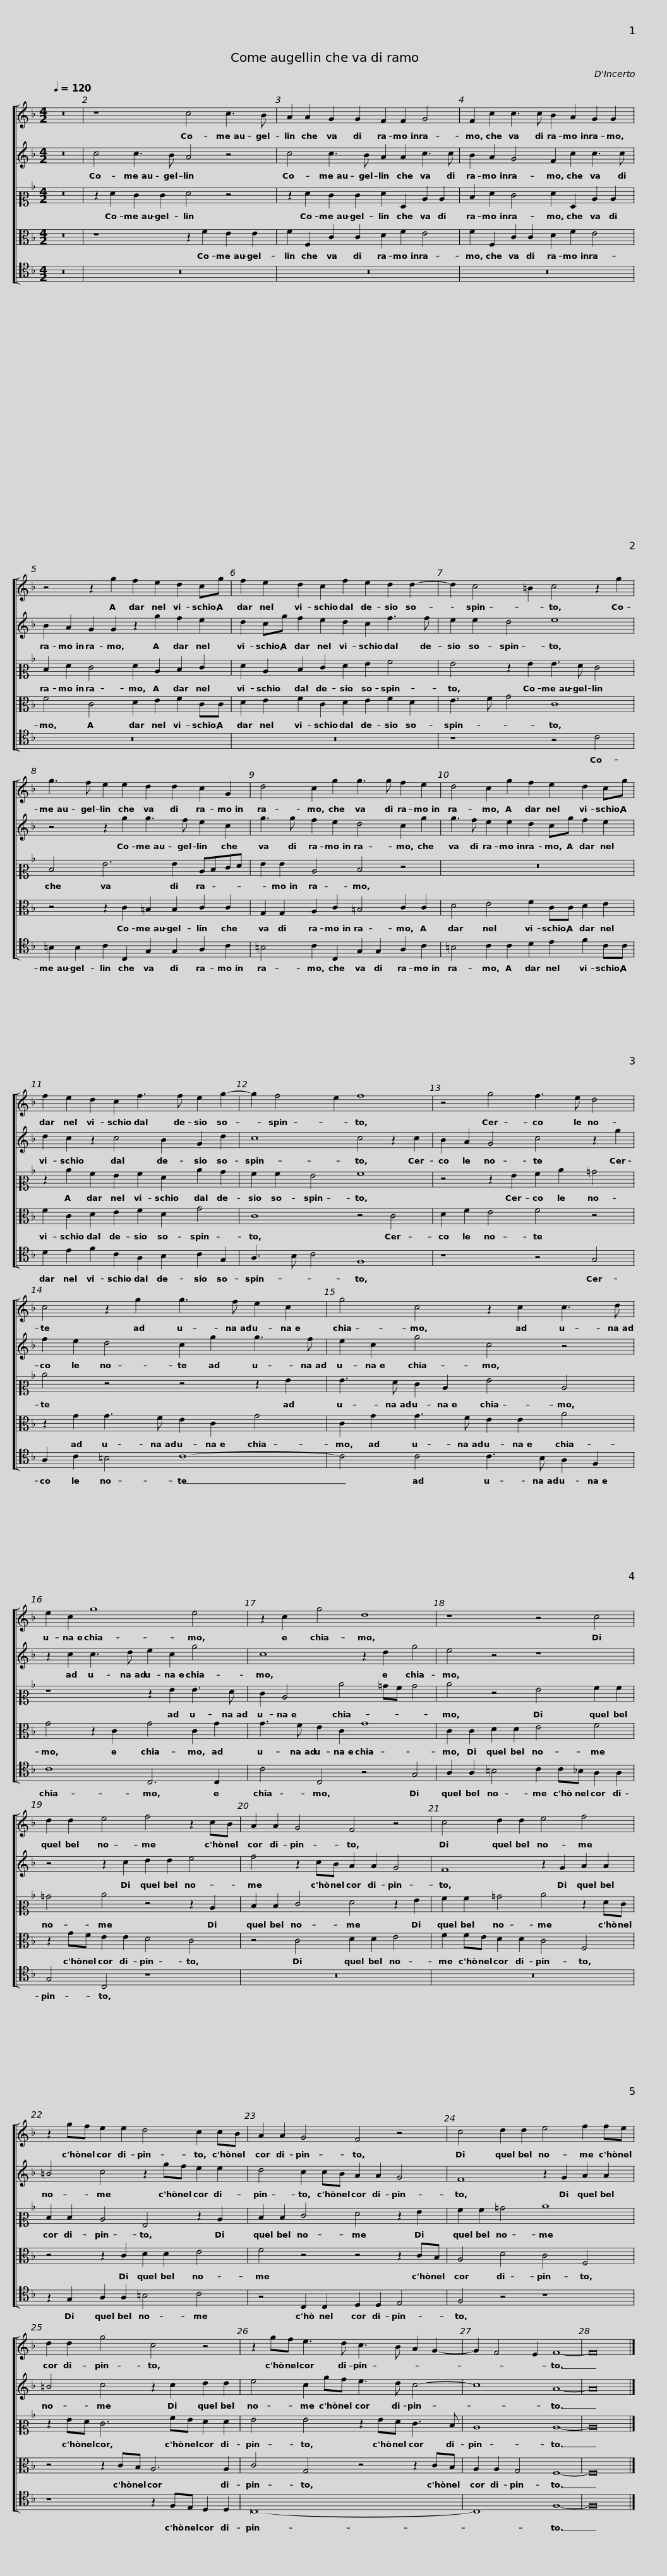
X:1
%%score [ 1 2 3 4 5 ]
L:1/8
Q:1/4=120
M:4/2
I:linebreak $
K:F
V:1 treble
V:2 treble
V:3 alto2
V:4 alto
V:5 tenor
V:1
 z16 | z8 c4 c3 B | A2 A2 G2 G2 F2 F2 G4 |$ F2 c2 c3 c B2 A2 G2 G2 | z4 z2 g2 f2 e2 d2 cg |$ %5
 f2 e2 d2 c2 f2 e2 d2 d2- |$ d2 c4 =B2 c4 z2 g2 | g3 f e2 e2 d2 d2 c2 G2 |$ d4 c2 g2 g3 g f2 e2 | d4 c2 g2 f2 e2 d2 cg |$ %10
 f2 e2 d2 c2 f3 f e2 g2- | g2 f4 e2 f8 | z4 g4 f3 e d4 |$ c4 z2 g2 g3 f e2 c2 | g4 c4 z2 c2 c3 d |$ %15
 e2 c2 g8 e4 | z2 c2 g4 d8 |$ z8 z4 c4 |$ d2 d2 e4 f4 z2 cB | A2 A2 G4 F4 z4 |$ %20
 c4 d2 d2 e4 f4 | z2 gf e2 e2 d4 c2 cB |$ A2 A2 G4 F4 z4 | c4 d2 d2 e4 f2 fe |$ d2 d2 g4 c4 z4 | %25
 z2 gf e3 d c3 B A2 G2- |$ G2 F4 E2 F8- | F16 |] %28
V:2
 z16 | c4 c3 B A4 z4 | c4 c3 B A2 A2 c3 c |$ B2 A2 G4 F2 c2 c3 c | B2 A2 G2 G2 z2 g2 f2 e2 |$ %5
 d2 cg f2 e2 d2 c2 f3 f |$ e2 e2 d4 e8 | z4 z2 g2 g3 f e2 c2 |$ g3 g f2 e2 d4 c2 g2 | g3 f e2 e2 d2 cg f2 e2 |$ %10
 d2 c2 z2 c4 B2 G2 d2 | c8 c4 z2 c2 | B2 A2 G4 c4 z2 g2 |$ f2 e2 d4 c2 g2 g3 f | e2 c2 g4 c4 z4 |$ %15
 z2 c2 c3 d e2 c2 g4 | c8 z2 d2 g4 |$ e4 z4 z8 |$ z4 z2 c2 d2 d2 e4 | f4 z2 cB A2 A2 G4 |$ %20
 F8 z2 G2 A2 A2 | =B4 c4 z2 gf e2 e2 |$ d4 c2 cB A2 A2 G4 | F8 z2 G2 A2 A2 |$ =B4 c4 z2 c2 d2 d2 | %25
 e4 c2 gf e3 d c4- |$ c8 A8- | A16 |] %28
V:3
 z16 | z2 F2 E2 E2 F4 z4 | z2 F2 E2 E2 F2 F,2 C2 C2 |$ D2 F2 E4 F2 F,2 C2 C2 | D2 F2 E4 F2 C2 D2 E2 |$ %5
 F2 C2 D2 E2 F2 G2 A4 |$ G4 z2 G2 G3 F E4 | D4 G6 G2 CDEF |$ G2 G2 C4 D4 z4 | z16 |$ %10
 z2 c2 A2 G2 A2 F2 c2 B2 | A2 A2 G4 A8 | z4 z2 G2 A2 c2 =B4 |$ c4 z4 z4 z2 G2 | G3 F E2 C2 G4 C4 |$ %15
 z8 z2 G2 G3 F | E2 C4 c4 =BA B4 |$ c4 z4 G4 A2 A2 |$ =B4 c4 z4 z2 C2 | D2 D2 E4 F4 z2 G2 |$ %20
 A2 A2 =B4 c4 z2 FE | D2 D2 C4 G,4 z2 C2 |$ D2 D2 E4 F4 z2 G2 | A2 A2 =B4 c8 |$ z2 GF E6 AG F2 F2 | %25
 G4 G4 z2 GF E3 D |$ C8 C8- | C16 |] %28
V:4
 z16 | z8 z2 F2 E2 E2 | F2 F,2 C2 C2 D2 F2 E4 |$ F2 F,2 C2 C2 D2 F2 E4 | F4 C4 D2 E2 F2 CC |$ %5
 D2 E2 F2 C2 D2 E2 F2 D2 |$ E3 F G4 C8 | z4 z2 C2 =B,2 B,2 C2 C2 |$ G,2 G,2 A,2 C2 =B,4 C2 C2 | D4 E4 F2 CC D2 E2 |$ %10
 F2 C2 D2 E2 F2 D2 G4 | C8 z4 C4 | D2 F2 E4 F4 z4 |$ z2 G2 G3 F E2 C2 G4 | C2 G2 G3 F E2 E2 A4 |$ %15
 G4 z2 C2 G4 C2 G2 | G3 F E2 C2 G8 |$ C2 C2 D2 D2 E4 F4 |$ z2 GF E2 E2 D4 C4 | z4 C4 D2 D2 E4 |$ %20
 F2 FE D2 D2 C4 F,4 | z4 z2 C2 D2 D2 E4 |$ F4 z4 z4 z2 CB, | A,4 D4 C4 F,4 |$ z4 z2 CB, A,6 A,2 | %25
 C4 G,4 z4 z2 CB, |$ A,2 A,2 G,4 F,8- | F,16 |] %28
V:5
 z16 | z16 | z16 |$ z16 | z16 |$ %5
 z16 |$ z8 z4 C4 | =B,2 B,2 C2 C,2 G,2 G,2 A,2 C2 |$ =B,4 C2 C,2 G,2 G,2 A,2 C2 | =B,4 C2 C2 D2 E2 F2 CC |$ %10
 D2 E2 F2 C2 A,2 B,2 C2 G,2 | A,3 B, C4 F,8 | z8 z4 G,4 |$ A,2 C2 =B,4 C8- | C4 C4 C3 B, A,2 F,2 |$ %15
 C8 C,6 C,2 | C4 C,4 z4 G,4 |$ A,2 A,2 =B,4 C2 C_B, A,2 A,2 |$ G,4 C,4 z8 | z16 |$ %20
 z16 | z2 G,2 A,2 A,2 =B,4 C4 |$ z4 C,2 C,2 D,2 D,2 E,4 | F,4 z4 z8 |$ z8 z2 F,E, D,2 D,2 | %25
 C,16- |$ C,8 F,8- | F,16 |] %28
